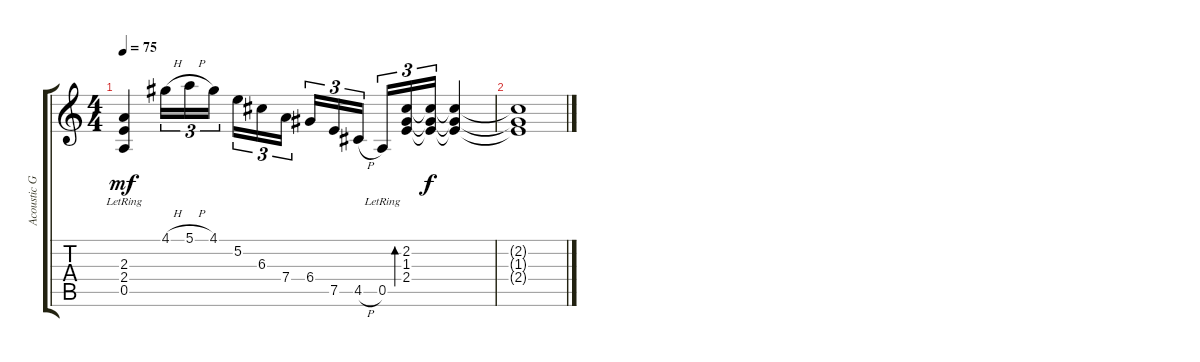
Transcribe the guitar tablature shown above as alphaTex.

\track ("Acoustic Guitar" "Acoustic G") {instrument acousticguitarnylon}
\staff {score tabs}
\tuning (E4 B3 G3 D3 A2 E2) {hide}
\ts (4 4)
\tempo 75
\clef g2
\ks c
(2.3{lr} 2.4{lr} 0.5{lr}).4{dy mf} 4.1{h}.16{tu (3 2)} 5.1{h}.16{tu (3 2)} 4.1.16{tu (3 2)} 5.2.16{tu (3 2)} 6.3.16{tu (3 2)} 7.4.16{tu (3 2)} 6.4.16{tu (3 2)} 7.5.16{tu (3 2)} 4.5{h}.16{tu (3 2)} 0.5{lr}.16{tu (3 2)} (2.2 1.3 2.4).16{tu (3 2) bd 240} (2.2{t} 1.3{t} 2.4{t}).16{tu (3 2) dy f} (2.2{t} 1.3{t} 2.4{t}).4 |
(2.2{t} 1.3{t} 2.4{t}).1
